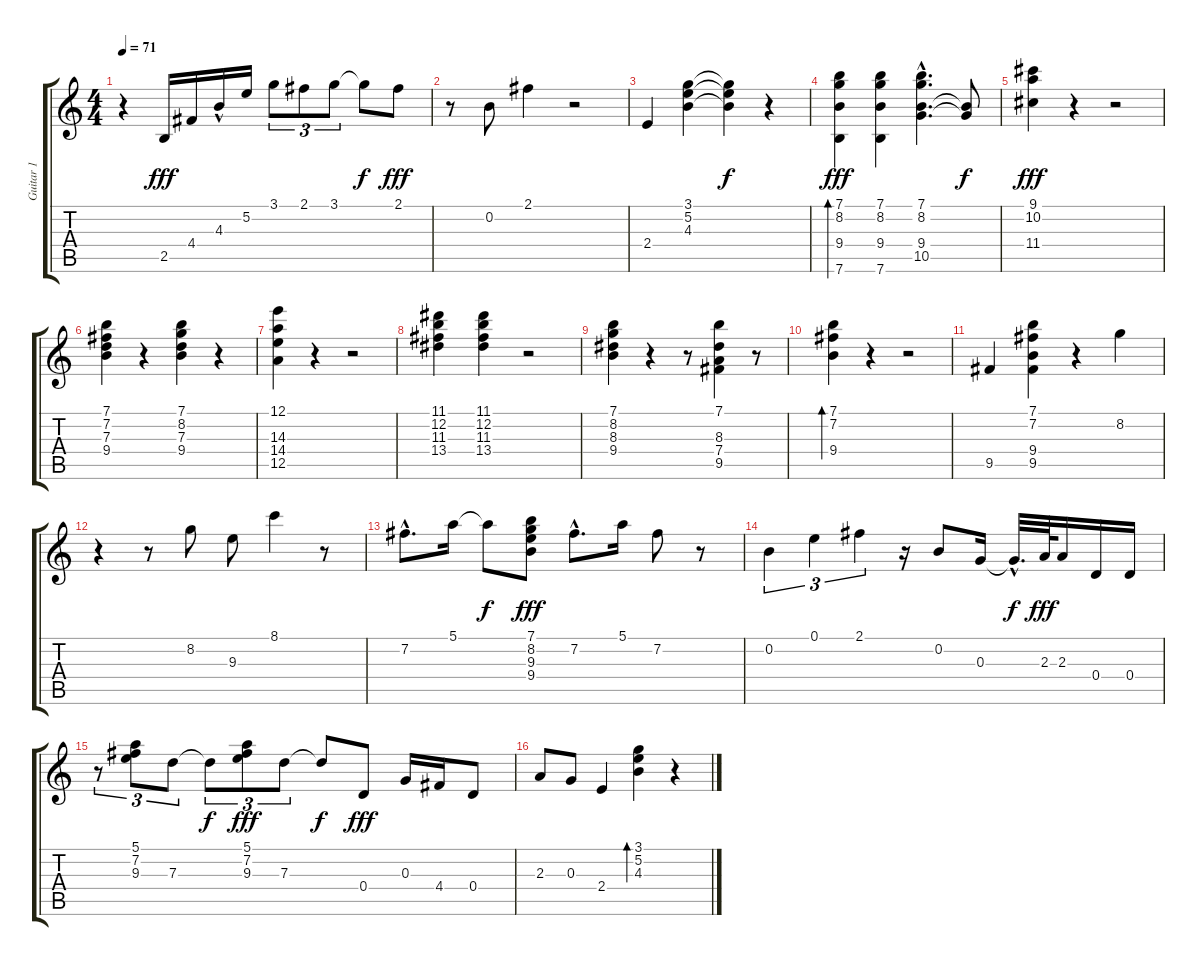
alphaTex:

\track ("Guitar 1" "Guitar 1") {instrument acousticguitarsteel}
\staff {score tabs}
\tuning (E4 B3 G3 D3 A2 E2) {hide}
\ts (4 4)
\tempo 71
\clef g2
\ks c
r.4{dy fff} 2.5.16 4.4.16 4.3{hac}.16 5.2.16 3.1.8{tu (3 2)} 2.1.8{tu (3 2)} 3.1.8{tu (3 2)} 3.1{t}.8{dy f} 2.1.8{dy fff} |
r.8 0.2.8 2.1.4 r.2 |
2.4.4 (3.1 5.2 4.3).4 (3.1{t} 5.2{t} 4.3{t}).4{dy f} r.4 |
(7.1 8.2 9.4 7.6).4{bd 120 dy fff} (7.1 8.2 9.4 7.6).4 (7.1{hac} 8.2{hac} 9.4{hac} 10.5{hac}).4{d} (9.4{t} 10.5{t}).8{dy f} |
(9.1 10.2 11.4).4{dy fff} r.4 r.2 |
(7.1 7.2 7.3 9.4).4 r.4 (7.1 8.2 7.3 9.4).4 r.4 |
(12.1 14.3 14.4 12.5).4 r.4 r.2 |
(11.1 12.2 11.3 13.4).4 (11.1 12.2 11.3 13.4).4 r.2 |
(7.1 8.2 8.3 9.4).4 r.4 r.8 (7.1 8.3 7.4 9.5).4 r.8 |
(7.1 7.2 9.4).4{bd 240} r.4 r.2 |
9.5.4 (7.1 7.2 9.4 9.5).4 r.4 8.2.4 |
r.4 r.8 8.2.8 9.3.8 8.1.4 r.8 |
7.2{hac}.8{d} 5.1.16 5.1{t}.8{dy f} (7.1 8.2 9.3 9.4).8{dy fff} 7.2{hac}.8{d} 5.1.16 7.2.8 r.8 |
0.2.4{tu (3 2)} 0.1.4{tu (3 2)} 2.1.4{tu (3 2)} r.16 0.2.8 0.3.16 0.3{hac t}.32{d dy f} 2.3.64{dy fff} 2.3.16 0.4.16 0.4.16 |
r.8{tu (3 2)} (5.1 7.2 9.3).8{tu (3 2)} 7.3.8{tu (3 2)} 7.3{t}.8{tu (3 2) dy f} (5.1 7.2 9.3).8{tu (3 2) dy fff} 7.3.8{tu (3 2)} 7.3{t}.8{dy f} 0.4.8{dy fff} 0.3.16 4.4.16 0.4.8 |
2.3.8 0.3.8 2.4.4 (3.1 5.2 4.3).4{bd 120} r.4
